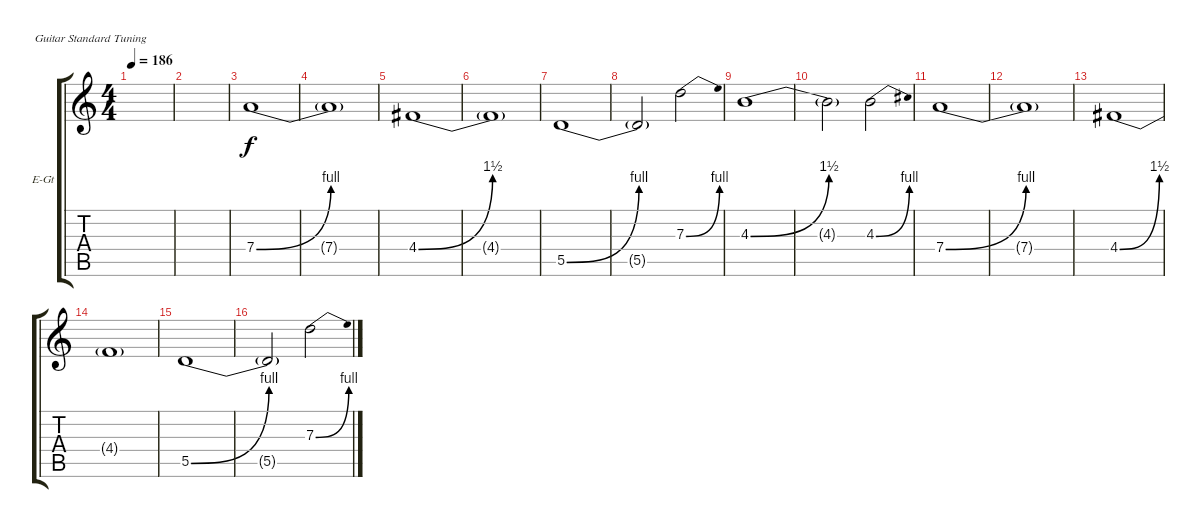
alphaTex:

\defaultSystemsLayout 4
\bracketExtendMode groupsimilarinstruments
\firstSystemTrackNameOrientation horizontal
\otherSystemsTrackNameOrientation horizontal
\track ("Echo Fills" "E-Gt") {instrument electricguitarclean}
\staff {score tabs}
\tuning (E4 B3 G3 D3 A2 E2)
\ts (4 4)
\tempo 186
\clef g2
\scale
0.333333
\ks c
|
\scale
0.333333 |
\scale
0.333333 7.4{be (bend 0 0 15 4)}.1 |
\scale
0.333333 7.4{be (hold 0 0 60 0) t}.1 |
\scale
0.333333 4.4{be (bend 0 0 24.599999999999998 6)}.1 |
\scale
0.333333 4.4{be (hold 0 0 60 0) t}.1 |
\scale
0.333333 5.5{be (bend 0 0 15 4)}.1 |
\scale
0.333333 5.5{be (hold 0 0 60 0) t}.2 7.3{be (bend 0 0 15 4)}.2 |
\scale
0.333333 4.3{be (bend 0 0 15.6 6)}.1 |
\scale
0.333333 4.3{be (hold 0 0 60 0) t}.2 4.3{be (bend 0 0 8.4 4)}.2 |
\scale
0.333333 7.4{be (bend 0 0 15 4)}.1 |
\scale
0.333333 7.4{be (hold 0 0 60 0) t}.1 |
\scale
0.333333 4.4{be (bend 0 0 24.599999999999998 6)}.1 |
\scale
0.333333 4.4{be (hold 0 0 60 0) t}.1 |
\scale
0.333333 5.5{be (bend 0 0 15 4)}.1 |
\scale
0.333333 5.5{be (hold 0 0 60 0) t}.2 7.3{be (bend 0 0 15 4)}.2
